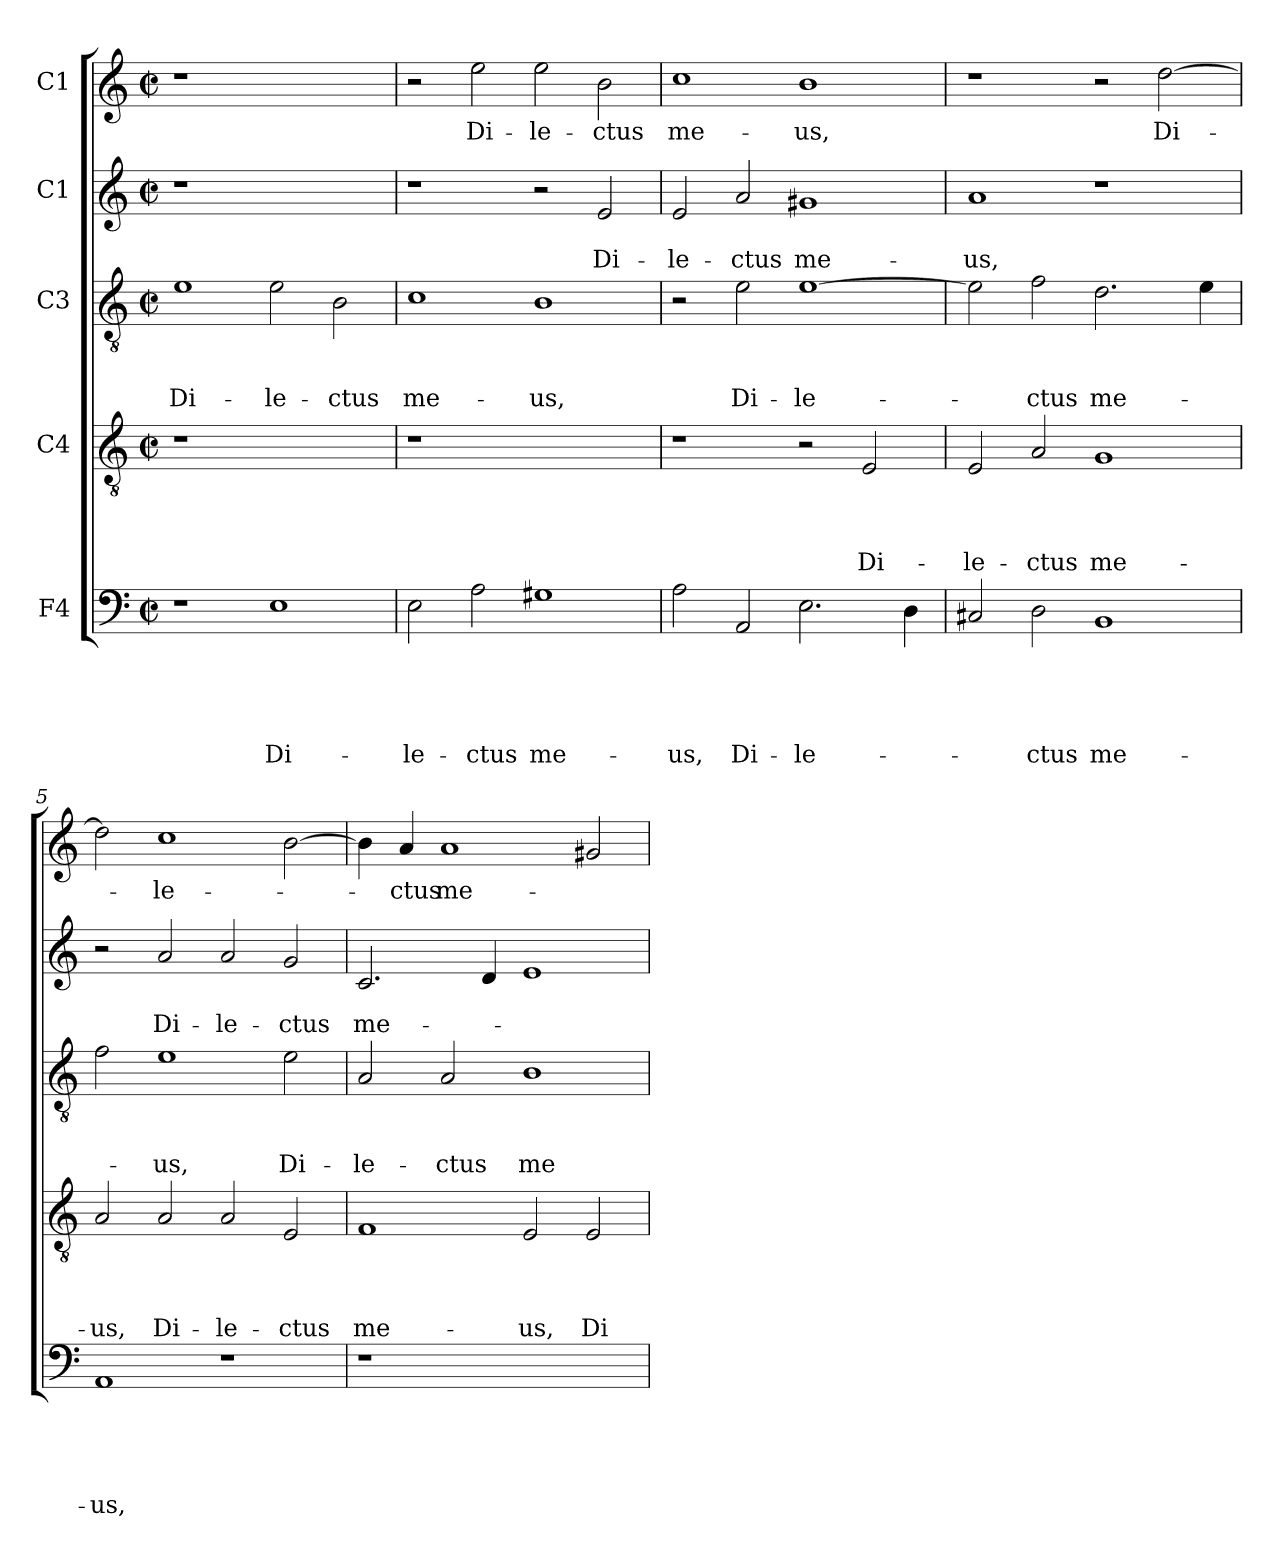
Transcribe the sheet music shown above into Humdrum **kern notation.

**kern	**text	**text	**text	**text	**text	**kern	**text	**text	**text	**text	**kern	**text	**text	**text	**kern	**text	**text	**kern	**text
*part5	*part5	*part5	*part5	*part5	*part5	*part4	*part4	*part4	*part4	*part4	*part3	*part3	*part3	*part3	*part2	*part2	*part2	*part1	*part1
*staff5	*staff5	*staff5	*staff5	*staff5	*staff5	*staff4	*staff4	*staff4	*staff4	*staff4	*staff3	*staff3	*staff3	*staff3	*staff2	*staff2	*staff2	*staff1	*staff1
*I"F4	*	*	*	*	*	*I"C4	*	*	*	*	*I"C3	*	*	*	*I"C1	*	*	*I"C1	*
*clefF4	*	*	*	*	*	*clefGv2	*	*	*	*	*clefGv2	*	*	*	*clefG2	*	*	*clefG2	*
*k[]	*	*	*	*	*	*k[]	*	*	*	*	*k[]	*	*	*	*k[]	*	*	*k[]	*
*C:	*	*	*	*	*	*C:	*	*	*	*	*C:	*	*	*	*C:	*	*	*C:	*
*M2/2	*	*	*	*	*	*M2/2	*	*	*	*	*M2/2	*	*	*	*M2/2	*	*	*M2/2	*
*met(c|)	*	*	*	*	*	*met(c|)	*	*	*	*	*met(c|)	*	*	*	*met(c|)	*	*	*met(c|)	*
=1	=1	=1	=1	=1	=1	=1	=1	=1	=1	=1	=1	=1	=1	=1	=1	=1	=1	=1	=1
!	!	!	!	!	!	!	!	!	!	!	!	!	!	!LO:LY:b	!	!	!	!	!
1r	.	.	.	.	.	1r	.	.	.	.	1e	.	.	Di-	1r	.	.	1r	.
!	!	!	!	!	!LO:LY:b	!	!	!	!	!	!	!	!	!LO:LY:b	!	!	!	!	!
1E	.	.	.	.	Di-	1ryy	.	.	.	.	2e\	.	.	-le-	1ryy	.	.	1ryy	.
!	!	!	!	!	!	!	!	!	!	!	!	!	!	!LO:LY:b	!	!	!	!	!
.	.	.	.	.	.	.	.	.	.	.	2B\	.	.	-ctus	.	.	.	.	.
=2	=2	=2	=2	=2	=2	=2	=2	=2	=2	=2	=2	=2	=2	=2	=2	=2	=2	=2	=2
!	!	!	!	!	!LO:LY:b	!	!	!	!	!	!	!	!	!LO:LY:b	!	!	!	!	!
2E\	.	.	.	.	-le-	1r	.	.	.	.	1c	.	.	me-	1r	.	.	2r	.
!	!	!	!	!	!LO:LY:b	!	!	!	!	!	!	!	!	!	!	!	!	!	!LO:LY:b
2A\	.	.	.	.	-ctus	.	.	.	.	.	.	.	.	.	.	.	.	2ee\	Di-
!	!	!	!	!	!LO:LY:b	!	!	!	!	!	!	!	!	!LO:LY:b	!	!	!	!	!LO:LY:b
1G#X	.	.	.	.	me-	1ryy	.	.	.	.	1B	.	.	-us,	2r	.	.	2ee\	-le-
!	!	!	!	!	!	!	!	!	!	!	!	!	!	!	!	!	!LO:LY:b	!	!LO:LY:b
.	.	.	.	.	.	.	.	.	.	.	.	.	.	.	2e/	.	Di-	2b\	-ctus
=3	=3	=3	=3	=3	=3	=3	=3	=3	=3	=3	=3	=3	=3	=3	=3	=3	=3	=3	=3
!	!	!	!	!	!LO:LY:b	!	!	!	!	!	!	!	!	!	!	!	!LO:LY:b	!	!LO:LY:b
2A\	.	.	.	.	-us,	1r	.	.	.	.	2r	.	.	.	2e/	.	-le-	1cc	me-
!	!	!	!	!	!LO:LY:b	!	!	!	!	!	!	!	!	!LO:LY:b	!	!	!LO:LY:b	!	!
2AA/	.	.	.	.	Di-	.	.	.	.	.	2e\	.	.	Di-	2a/	.	-ctus	.	.
!	!	!	!	!	!LO:LY:b	!	!	!	!	!	!	!	!	!LO:LY:b	!	!	!LO:LY:b	!	!LO:LY:b
2.E\	.	.	.	.	-le-	2r	.	.	.	.	[1e	.	.	-le-	1g#X	.	me-	1b	-us,
!	!	!	!	!	!	!	!	!	!	!LO:LY:b	!	!	!	!	!	!	!	!	!
.	.	.	.	.	.	2E/	.	.	.	Di-	.	.	.	.	.	.	.	.	.
4D\	.	.	.	.	.	.	.	.	.	.	.	.	.	.	.	.	.	.	.
=4	=4	=4	=4	=4	=4	=4	=4	=4	=4	=4	=4	=4	=4	=4	=4	=4	=4	=4	=4
!	!	!	!	!	!	!	!	!	!	!LO:LY:b	!	!	!	!	!	!	!LO:LY:b	!	!
2C#X/	.	.	.	.	.	2E/	.	.	.	-le-	2e\]	.	.	.	1a	.	-us,	1r	.
!	!	!	!	!	!LO:LY:b	!	!	!	!	!LO:LY:b	!	!	!	!LO:LY:b	!	!	!	!	!
2D\	.	.	.	.	-ctus	2A/	.	.	.	-ctus	2f\	.	.	-ctus	.	.	.	.	.
!	!	!	!	!	!LO:LY:b	!	!	!	!	!LO:LY:b	!	!	!	!LO:LY:b	!	!	!	!	!
1BB	.	.	.	.	me-	1G	.	.	.	me-	2.d\	.	.	me-	1r	.	.	2r	.
!	!	!	!	!	!	!	!	!	!	!	!	!	!	!	!	!	!	!	!LO:LY:b
.	.	.	.	.	.	.	.	.	.	.	.	.	.	.	.	.	.	[2dd\	Di-
.	.	.	.	.	.	.	.	.	.	.	4e\	.	.	.	.	.	.	.	.
=5	=5	=5	=5	=5	=5	=5	=5	=5	=5	=5	=5	=5	=5	=5	=5	=5	=5	=5	=5
!	!	!	!	!	!LO:LY:b	!	!	!	!	!LO:LY:b	!	!	!	!	!	!	!	!	!
1AA	.	.	.	.	-us,	2A/	.	.	.	-us,	2f\	.	.	.	2r	.	.	2dd\]	.
!	!	!	!	!	!	!	!	!	!	!LO:LY:b	!	!	!	!LO:LY:b	!	!	!LO:LY:b	!	!LO:LY:b
.	.	.	.	.	.	2A/	.	.	.	Di-	1e	.	.	-us,	2a/	.	Di-	1cc	-le-
!	!	!	!	!	!	!	!	!	!	!LO:LY:b	!	!	!	!	!	!	!LO:LY:b	!	!
1r	.	.	.	.	.	2A/	.	.	.	-le-	.	.	.	.	2a/	.	-le-	.	.
!	!	!	!	!	!	!	!	!	!	!LO:LY:b	!	!	!	!LO:LY:b	!	!	!LO:LY:b	!	!
.	.	.	.	.	.	2E/	.	.	.	-ctus	2e\	.	.	Di-	2g/	.	-ctus	[2b\	.
=6	=6	=6	=6	=6	=6	=6	=6	=6	=6	=6	=6	=6	=6	=6	=6	=6	=6	=6	=6
!	!	!	!	!	!	!	!	!	!	!LO:LY:b	!	!	!	!LO:LY:b	!	!	!LO:LY:b	!	!
1r	.	.	.	.	.	1F	.	.	.	me-	2A/	.	.	-le-	2.c/	.	me-	4b\]	.
!	!	!	!	!	!	!	!	!	!	!	!	!	!	!	!	!	!	!	!LO:LY:b
.	.	.	.	.	.	.	.	.	.	.	.	.	.	.	.	.	.	4a/	-ctus
!	!	!	!	!	!	!	!	!	!	!	!	!	!	!LO:LY:b	!	!	!	!	!LO:LY:b
.	.	.	.	.	.	.	.	.	.	.	2A/	.	.	-ctus	.	.	.	1a	me-
.	.	.	.	.	.	.	.	.	.	.	.	.	.	.	4d/	.	.	.	.
!	!	!	!	!	!	!	!	!	!	!LO:LY:b	!	!	!	!LO:LY:b	!	!	!	!	!
1ryy	.	.	.	.	.	2E/	.	.	.	-us,	1B	.	.	me-	1e	.	.	.	.
!	!	!	!	!	!	!	!	!	!	!LO:LY:b	!	!	!	!	!	!	!	!	!
.	.	.	.	.	.	2E/	.	.	.	Di-	.	.	.	.	.	.	.	2g#X/	.
=	=	=	=	=	=	=	=	=	=	=	=	=	=	=	=	=	=	=	=
*-	*-	*-	*-	*-	*-	*-	*-	*-	*-	*-	*-	*-	*-	*-	*-	*-	*-	*-	*-
